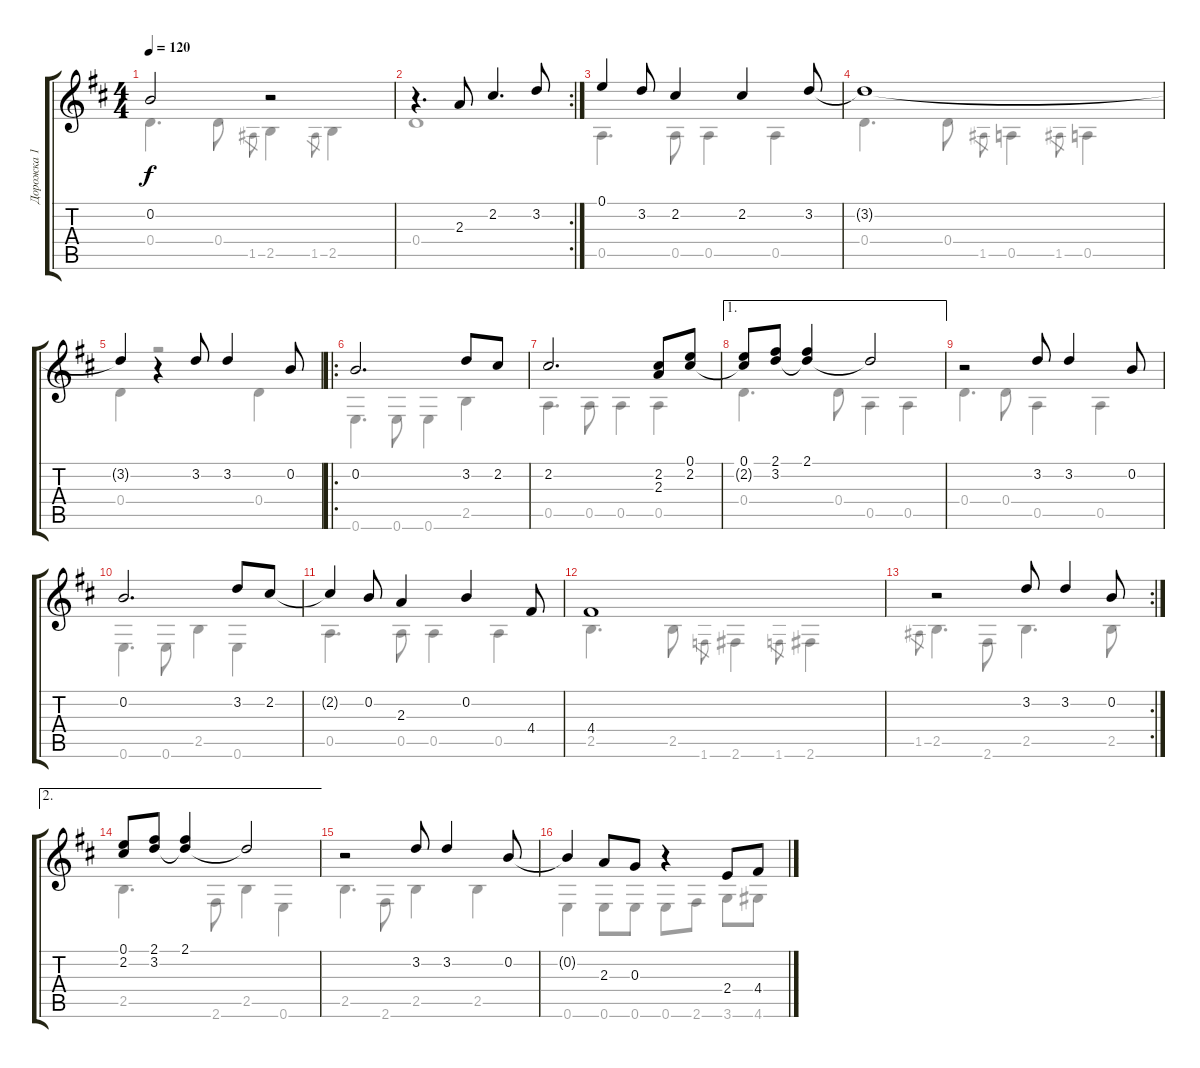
\track ("Дорожка 1" "Дорожка 1") {instrument acousticguitarnylon}
\staff {score tabs}
\tuning (E4 B3 G3 D3 A2 E2) {hide}
\voice
\ts (4 4)
\tempo 120
\clef g2
\ks d
0.2.2{dy f} r.2 |
\rc 2
r.4{d} 2.3.8 2.2.4{d} 3.2.8 |
0.1{t}.4 3.2.8 2.2.4 2.2.4 3.2.8 |
3.2{t}.1 |
3.2{t}.4 r.4 3.2.8 3.2.4 0.2.8 |
\ro
0.2.2{d} 3.2.8 2.2.8 |
2.2.2{d} (2.2 2.3).8 (0.1 2.2).8 |
\ae 1
(0.1 2.2{t}).8 (2.1 3.2).8 (2.1 3.2{t}).4 3.2{t}.2 |
r.2 3.2.8 3.2.4 0.2.8 |
0.2.2{d} 3.2.8 2.2.8 |
2.2{t}.4 0.2.8 2.3.4 0.2.4 4.4.8 |
4.4.1 |
\rc 2
r.2 3.2.8 3.2.4 0.2.8 |
\ae 2
(0.1 2.2).8 (2.1 3.2).8 (2.1 3.2{t}).4 3.2{t}.2 |
r.2 3.2.8 3.2.4 0.2.8 |
0.2{t}.4 2.3.8 0.3.8 r.4 2.4.8 4.4.8
\voice
\clef g2
\ottava regular
\simile none
\ks d
0.4.4{d dy f} 0.4.8 1.5.8{gr} 2.5.4 1.5.8{gr} 2.5.4 |
0.4.1 |
0.5.4{d} 0.5.8 0.5.4 0.5.4 |
0.4.4{d} 0.4.8 1.5.8{gr} 0.5.4 1.5.8{gr} 0.5.4 |
0.4.4 r.2 0.4.4 |
0.6.4{d} 0.6.8 0.6.4 2.5.4 |
0.5.4{d} 0.5.8 0.5.4 0.5.4 |
0.4.4{d} 0.4.8 0.5.4 0.5.4 |
0.4.4{d} 0.4.8 0.5.4 0.5.4 |
0.6.4{d} 0.6.8 2.5.4 0.6.4 |
0.5.4{d} 0.5.8 0.5.4 0.5.4 |
2.5.4{d} 2.5.8 1.6.8{gr} 2.6.4 1.6.8{gr} 2.6.4 |
1.5.8{gr} 2.5.4{d} 2.6.8 2.5.4{d} 2.5.8 |
2.5.4{d} 2.6.8 2.5.4 0.6.4 |
2.5.4{d} 2.6.8 2.5.4 2.5.4 |
0.6.4 0.6.8 0.6.8 0.6.8 2.6.8 3.6.8 4.6.8
